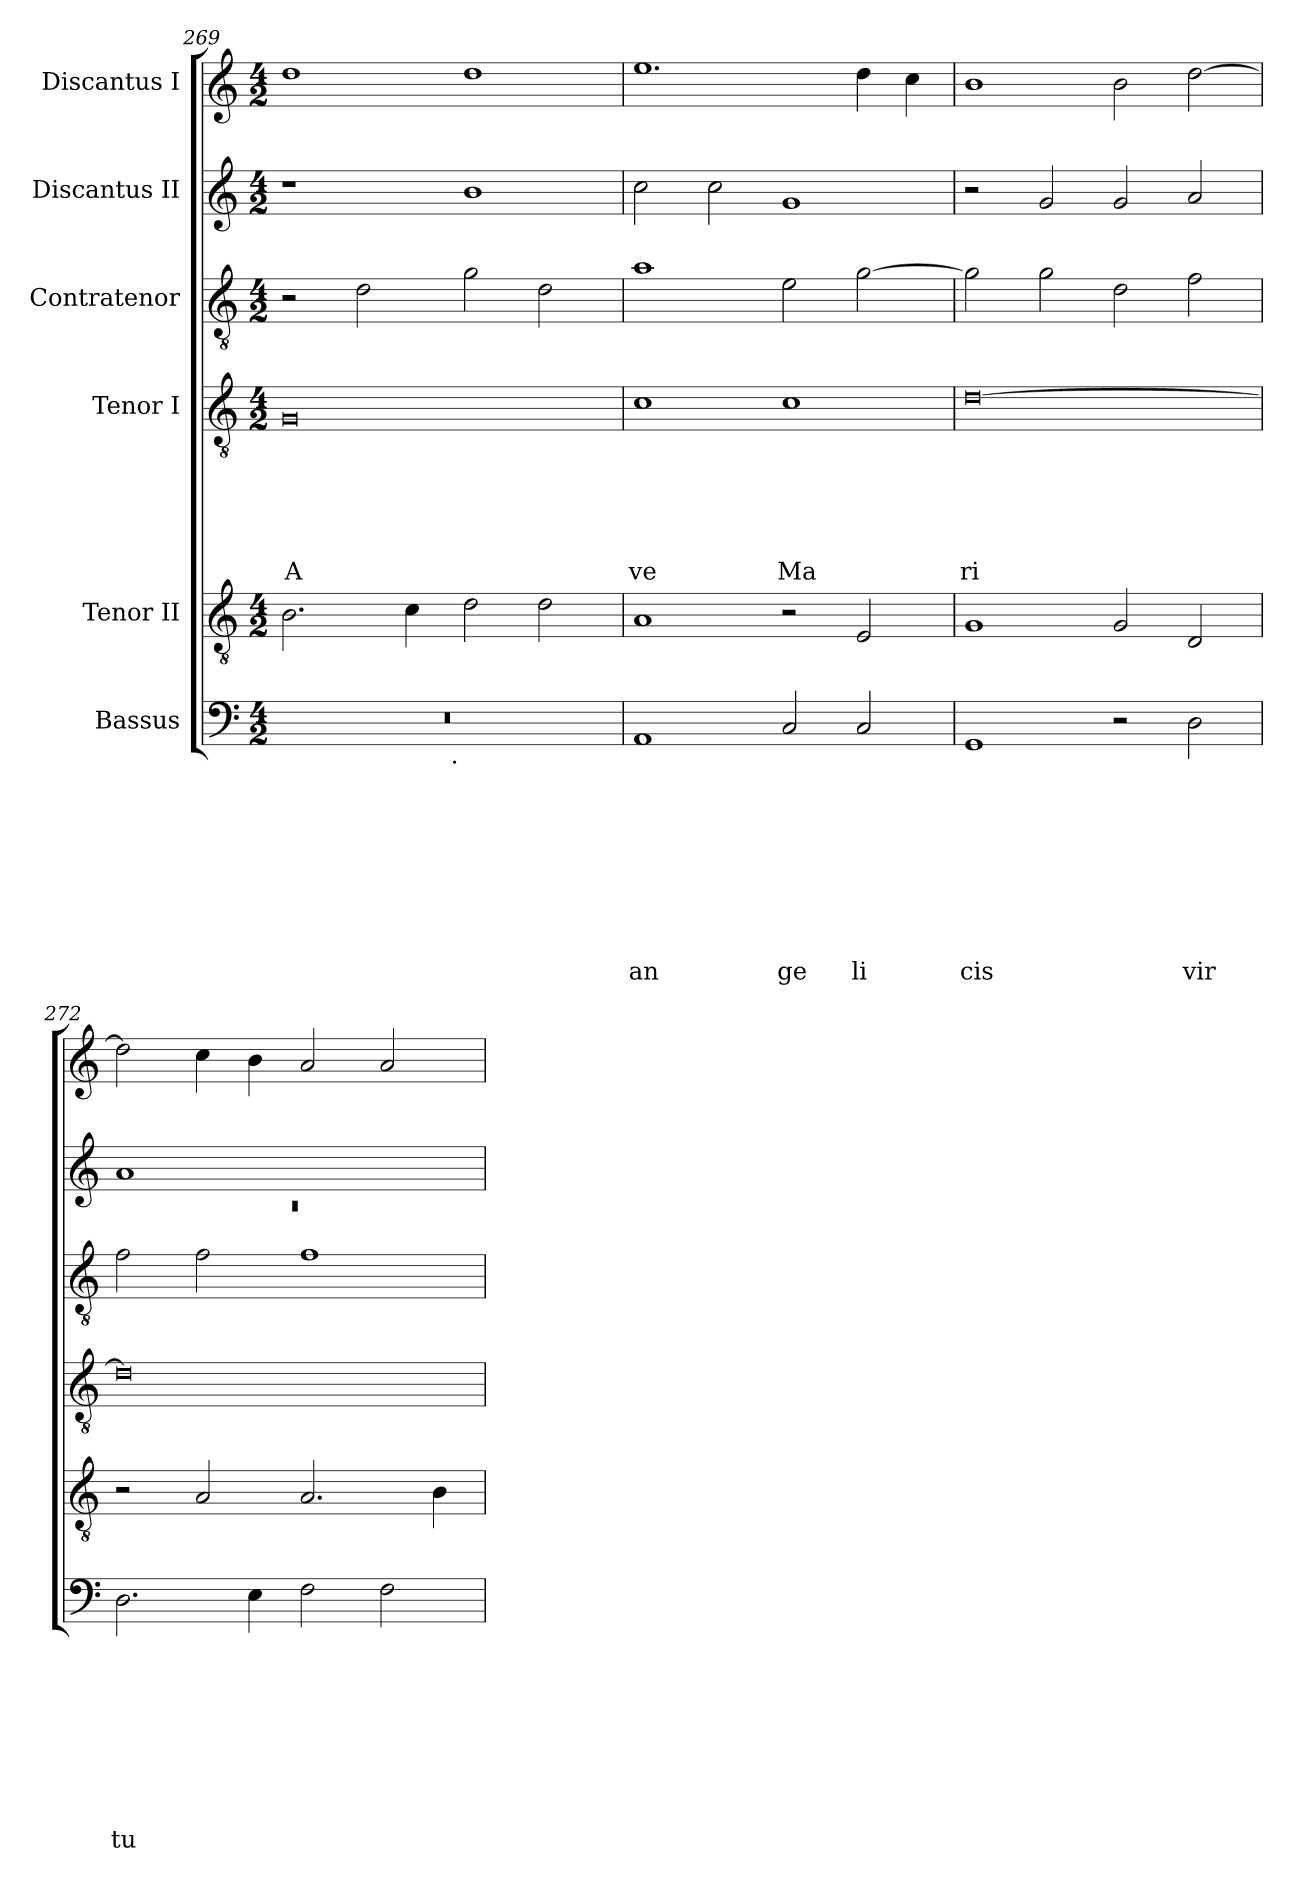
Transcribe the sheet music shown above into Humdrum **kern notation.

**kern	**text	**text	**text	**text	**text	**text	**text	**text	**text	**kern	**kern	**text	**text	**text	**text	**text	**text	**kern	**kern	**kern
*part6	*part6	*part6	*part6	*part6	*part6	*part6	*part6	*part6	*part6	*part5	*part4	*part4	*part4	*part4	*part4	*part4	*part4	*part3	*part2	*part1
*staff6	*staff6	*staff6	*staff6	*staff6	*staff6	*staff6	*staff6	*staff6	*staff6	*staff5	*staff4	*staff4	*staff4	*staff4	*staff4	*staff4	*staff4	*staff3	*staff2	*staff1
*I"Bassus	*	*	*	*	*	*	*	*	*	*I"Tenor II	*I"Tenor I	*	*	*	*	*	*	*I"Contratenor	*I"Discantus II	*I"Discantus I
*clefF4	*	*	*	*	*	*	*	*	*	*clefGv2	*clefGv2	*	*	*	*	*	*	*clefGv2	*clefG2	*clefG2
*k[]	*	*	*	*	*	*	*	*	*	*k[]	*k[]	*	*	*	*	*	*	*k[]	*k[]	*k[]
*C:	*	*	*	*	*	*	*	*	*	*C:	*C:	*	*	*	*	*	*	*C:	*C:	*C:
*M4/2	*	*	*	*	*	*	*	*	*	*M4/2	*M4/2	*	*	*	*	*	*	*M4/2	*M4/2	*M4/2
=269	=269	=269	=269	=269	=269	=269	=269	=269	=269	=269	=269	=269	=269	=269	=269	=269	=269	=269	=269	=269
!	!	!	!	!	!	!	!	!	!	!	!	!	!	!	!	!	!LO:LY:b	!	!	!
*^	*	*	*	*	*	*	*	*	*	*	*	*	*	*	*	*	*	*	*	*
0r	2ryy	.	.	.	.	.	.	.	.	.	2.B\	0G	.	.	.	.	.	A	2r	1r	1dd
.	4...ryy	.	.	.	.	.	.	.	.	.	.	.	.	.	.	.	.	.	2d\	.	.
.	.	.	.	.	.	.	.	.	.	.	4c\	.	.	.	.	.	.	.	.	.	.
!	!LO:TX:b:t=.	!	!	!	!	!	!	!	!	!	!	!	!	!	!	!	!	!	!	!	!
.	1ryy	.	.	.	.	.	.	.	.	.	.	.	.	.	.	.	.	.	.	.	.
.	.	.	.	.	.	.	.	.	.	.	2d\	.	.	.	.	.	.	.	2g\	1b	1dd
.	.	.	.	.	.	.	.	.	.	.	2d\	.	.	.	.	.	.	.	2d\	.	.
.	32ryy	.	.	.	.	.	.	.	.	.	.	.	.	.	.	.	.	.	.	.	.
=270	=270	=270	=270	=270	=270	=270	=270	=270	=270	=270	=270	=270	=270	=270	=270	=270	=270	=270	=270	=270	=270
!	!	!	!	!	!	!	!	!	!	!LO:LY:b	!	!	!	!	!	!	!	!LO:LY:b	!	!	!
*v	*v	*	*	*	*	*	*	*	*	*	*	*	*	*	*	*	*	*	*	*	*
1AA	.	.	.	.	.	.	.	.	an	1A	1c	.	.	.	.	.	ve	1a	2cc\	1.ee
.	.	.	.	.	.	.	.	.	.	.	.	.	.	.	.	.	.	.	2cc\	.
!	!	!	!	!	!	!	!	!	!LO:LY:b	!	!	!	!	!	!	!	!LO:LY:b	!	!	!
2C/	.	.	.	.	.	.	.	.	ge	2r	1c	.	.	.	.	.	Ma	2e\	1g	.
!	!	!	!	!	!	!	!	!	!LO:LY:b	!	!	!	!	!	!	!	!	!	!	!
2C/	.	.	.	.	.	.	.	.	li	2E/	.	.	.	.	.	.	.	[>2g\	.	4dd\
.	.	.	.	.	.	.	.	.	.	.	.	.	.	.	.	.	.	.	.	4cc\
=271	=271	=271	=271	=271	=271	=271	=271	=271	=271	=271	=271	=271	=271	=271	=271	=271	=271	=271	=271	=271
!	!	!	!	!	!	!	!	!	!LO:LY:b	!	!	!	!	!	!	!	!LO:LY:b	!	!	!
1GG	.	.	.	.	.	.	.	.	cis	1G	[>0d	.	.	.	.	.	ri	2g\]	2r	1b
.	.	.	.	.	.	.	.	.	.	.	.	.	.	.	.	.	.	2g\	2g/	.
2r	.	.	.	.	.	.	.	.	.	2G/	.	.	.	.	.	.	.	2d\	2g/	2b\
!	!	!	!	!	!	!	!	!	!LO:LY:b	!	!	!	!	!	!	!	!	!	!	!
2D\	.	.	.	.	.	.	.	.	vir	2D/	.	.	.	.	.	.	.	2f\	2a/	[>2dd\
=272	=272	=272	=272	=272	=272	=272	=272	=272	=272	=272	=272	=272	=272	=272	=272	=272	=272	=272	=272	=272
*	*	*	*	*	*	*	*	*	*	*	*	*	*	*	*	*	*	*	*^	*
!	!	!	!	!	!	!	!	!	!LO:LY:b	!	!	!	!	!	!	!	!	!	!	!LO:N:vis=1	!
2.D\	.	.	.	.	.	.	.	.	tu	2r	0d]	.	.	.	.	.	.	2f\	1a	0rc	2dd\]
.	.	.	.	.	.	.	.	.	.	2A/	.	.	.	.	.	.	.	2f\	.	.	4cc\
4E\	.	.	.	.	.	.	.	.	.	.	.	.	.	.	.	.	.	.	.	.	4b\
2F\	.	.	.	.	.	.	.	.	.	2.A/	.	.	.	.	.	.	.	1f	1ryy	.	2a/
2F\	.	.	.	.	.	.	.	.	.	.	.	.	.	.	.	.	.	.	.	.	2a/
.	.	.	.	.	.	.	.	.	.	4B\	.	.	.	.	.	.	.	.	.	.	.
*	*	*	*	*	*	*	*	*	*	*	*	*	*	*	*	*	*	*	*v	*v	*
=	=	=	=	=	=	=	=	=	=	=	=	=	=	=	=	=	=	=	=	=
*-	*-	*-	*-	*-	*-	*-	*-	*-	*-	*-	*-	*-	*-	*-	*-	*-	*-	*-	*-	*-
